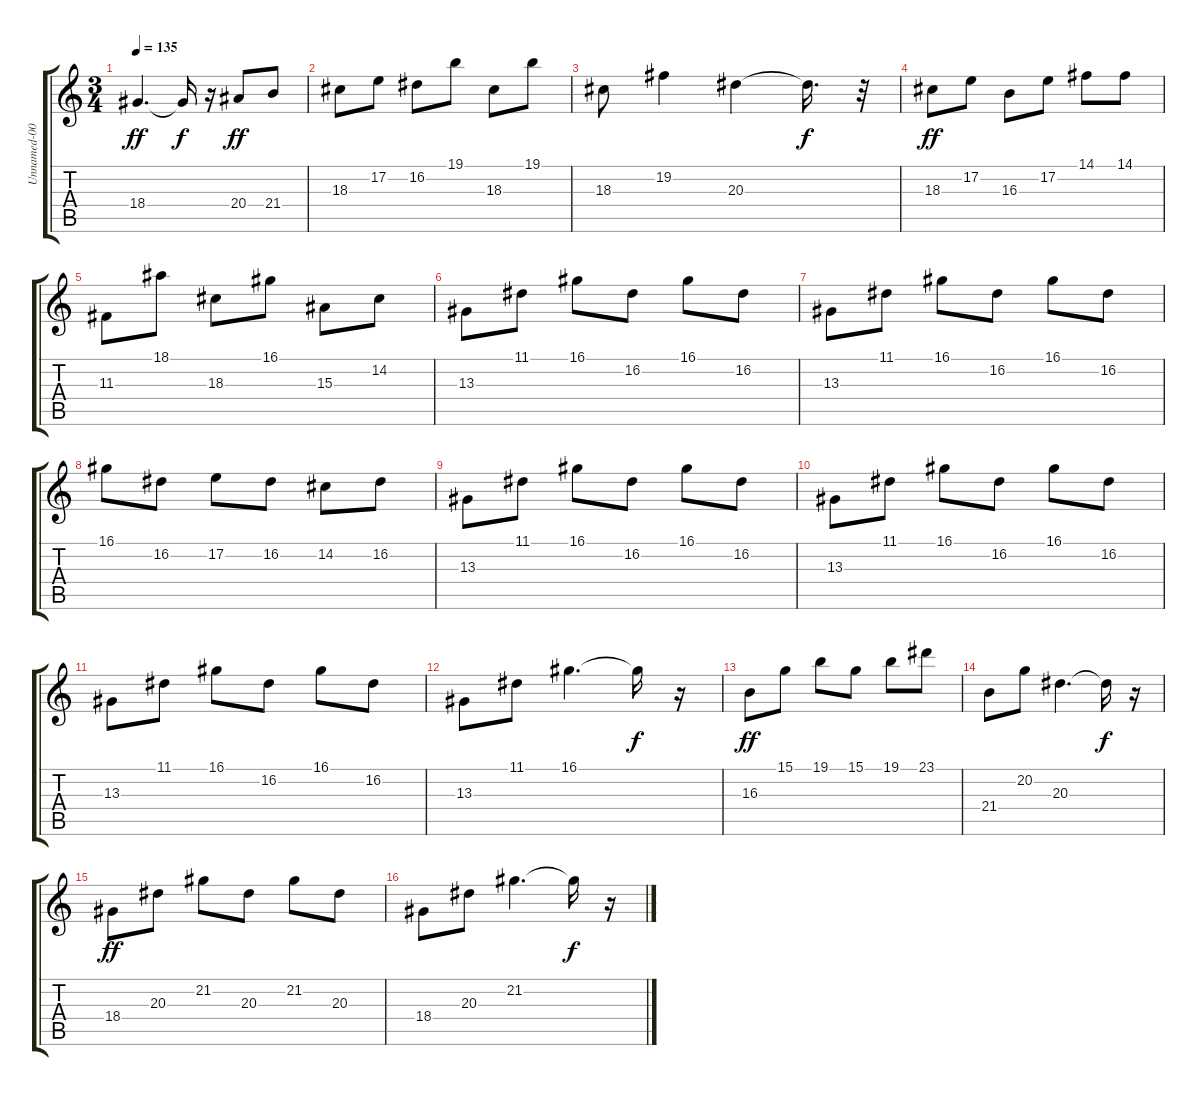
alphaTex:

\track ("Unnamed-001" "Unnamed-00") {instrument electricpiano2}
\staff {score tabs}
\tuning (E4 B3 G3 D3 A2 E2) {hide}
\ts (3 4)
\tempo 135
\clef g2
\ks c
18.4.4{d dy ff} 18.4{t}.16{dy f} r.16 20.4.8{dy ff} 21.4.8 |
18.3.8 17.2.8 16.2.8 19.1.8 18.3.8 19.1.8 |
18.3.8 19.2.4 20.3.4 20.3{t}.16{d dy f} r.32 |
18.3.8{dy ff} 17.2.8 16.3.8 17.2.8 14.1.8 14.1.8 |
11.3.8 18.1.8 18.3.8 16.1.8 15.3.8 14.2.8 |
13.3.8 11.1.8 16.1.8 16.2.8 16.1.8 16.2.8 |
13.3.8 11.1.8 16.1.8 16.2.8 16.1.8 16.2.8 |
16.1.8 16.2.8 17.2.8 16.2.8 14.2.8 16.2.8 |
13.3.8 11.1.8 16.1.8 16.2.8 16.1.8 16.2.8 |
13.3.8 11.1.8 16.1.8 16.2.8 16.1.8 16.2.8 |
13.3.8 11.1.8 16.1.8 16.2.8 16.1.8 16.2.8 |
13.3.8 11.1.8 16.1.4{d} 16.1{t}.16{dy f} r.16 |
16.3.8{dy ff} 15.1.8 19.1.8 15.1.8 19.1.8 23.1.8 |
21.4.8 20.2.8 20.3.4{d} 20.3{t}.16{dy f} r.16 |
18.4.8{dy ff} 20.3.8 21.2.8 20.3.8 21.2.8 20.3.8 |
18.4.8 20.3.8 21.2.4{d} 21.2{t}.16{dy f} r.16
